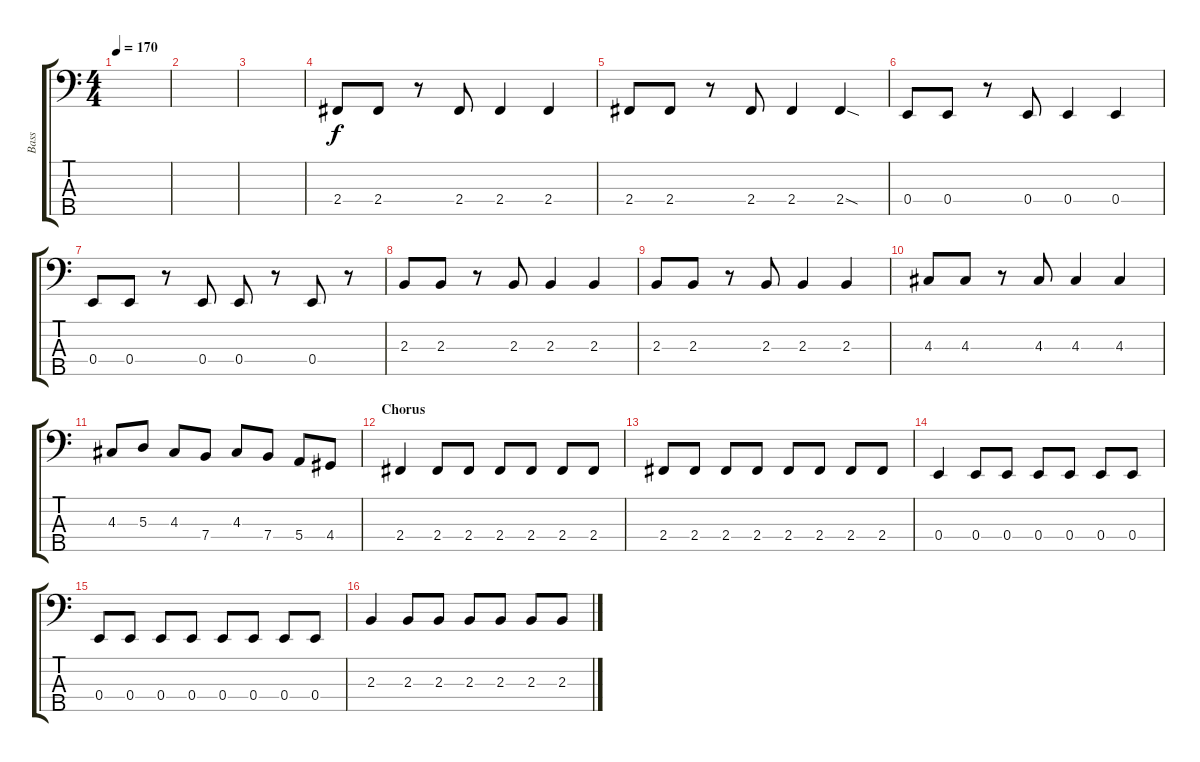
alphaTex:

\track ("Bass" "Bass") {instrument electricbassfinger}
\staff {score tabs}
\tuning (G2 D2 A1 E1 B0) {hide}
\ts (4 4)
\tempo 170
\clef f4
\ks c
|
|
|
2.4.8 2.4.8 r.8 2.4.8 2.4.4 2.4.4 |
2.4.8 2.4.8 r.8 2.4.8 2.4.4 2.4{sod}.4 |
0.4.8 0.4.8 r.8 0.4.8 0.4.4 0.4.4 |
0.4.8 0.4.8 r.8 0.4.8 0.4.8 r.8 0.4.8 r.8 |
2.3.8 2.3.8 r.8 2.3.8 2.3.4 2.3.4 |
2.3.8 2.3.8 r.8 2.3.8 2.3.4 2.3.4 |
4.3.8 4.3.8 r.8 4.3.8 4.3.4 4.3.4 |
4.3.8 5.3.8 4.3.8 7.4.8 4.3.8 7.4.8 5.4.8 4.4.8 |
\section ("" "Chorus")
2.4.4 2.4.8 2.4.8 2.4.8 2.4.8 2.4.8 2.4.8 |
2.4.8 2.4.8 2.4.8 2.4.8 2.4.8 2.4.8 2.4.8 2.4.8 |
0.4.4 0.4.8 0.4.8 0.4.8 0.4.8 0.4.8 0.4.8 |
0.4.8 0.4.8 0.4.8 0.4.8 0.4.8 0.4.8 0.4.8 0.4.8 |
2.3.4 2.3.8 2.3.8 2.3.8 2.3.8 2.3.8 2.3.8
